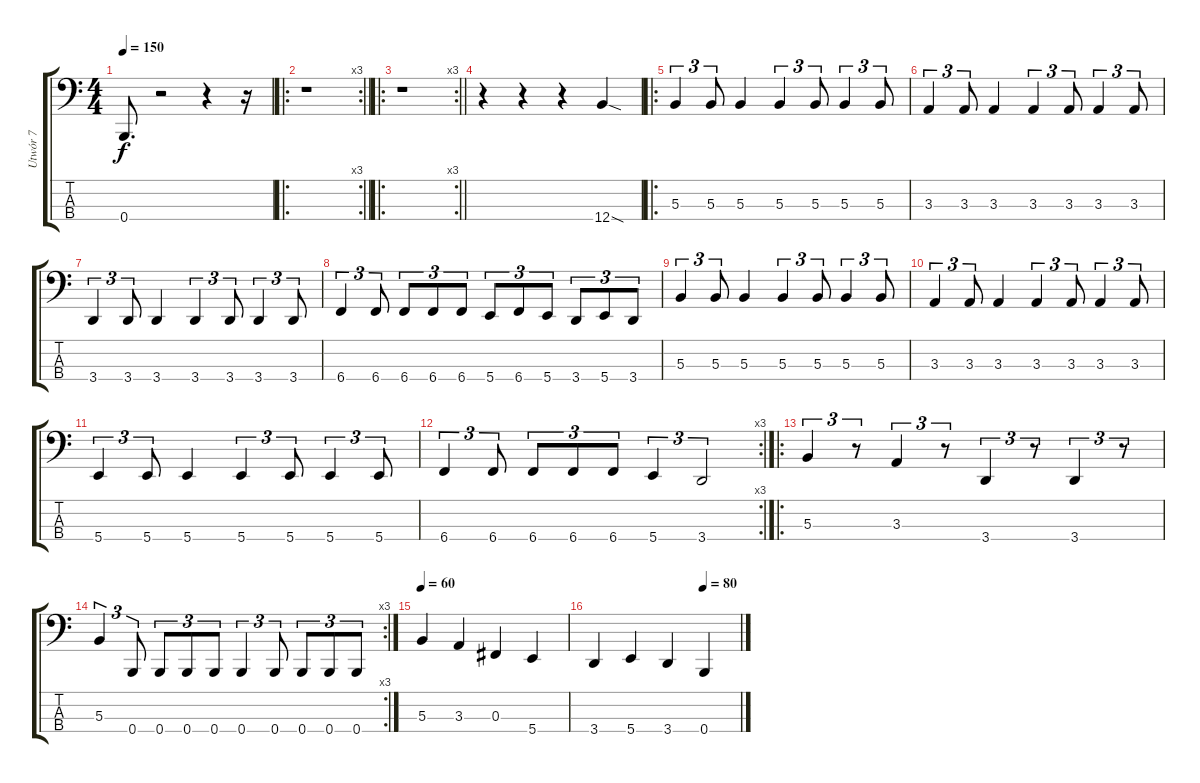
\track ("Utwór 7" "Utwór 7") {instrument electricbassfinger}
\staff {score tabs}
\tuning (E2 B1 Gb1 B0) {hide}
\ts (4 4)
\tempo 150
\clef f4
\ks c
0.4.8{d dy f} r.2 r.4 r.16 |
\ro
\rc 3
\barLineRight lightlight
r.1 |
\ro
\rc 3
\barLineRight lightlight
r.1 |
r.4 r.4 r.4 12.4{sod}.4 |
\ro
5.3.4{tu (3 2)} 5.3.8{tu (3 2)} 5.3.4 5.3.4{tu (3 2)} 5.3.8{tu (3 2)} 5.3.4{tu (3 2)} 5.3.8{tu (3 2)} |
3.3.4{tu (3 2)} 3.3.8{tu (3 2)} 3.3.4 3.3.4{tu (3 2)} 3.3.8{tu (3 2)} 3.3.4{tu (3 2)} 3.3.8{tu (3 2)} |
3.4.4{tu (3 2)} 3.4.8{tu (3 2)} 3.4.4 3.4.4{tu (3 2)} 3.4.8{tu (3 2)} 3.4.4{tu (3 2)} 3.4.8{tu (3 2)} |
6.4.4{tu (3 2)} 6.4.8{tu (3 2)} 6.4.8{tu (3 2)} 6.4.8{tu (3 2)} 6.4.8{tu (3 2)} 5.4.8{tu (3 2)} 6.4.8{tu (3 2)} 5.4.8{tu (3 2)} 3.4.8{tu (3 2)} 5.4.8{tu (3 2)} 3.4.8{tu (3 2)} |
5.3.4{tu (3 2)} 5.3.8{tu (3 2)} 5.3.4 5.3.4{tu (3 2)} 5.3.8{tu (3 2)} 5.3.4{tu (3 2)} 5.3.8{tu (3 2)} |
3.3.4{tu (3 2)} 3.3.8{tu (3 2)} 3.3.4 3.3.4{tu (3 2)} 3.3.8{tu (3 2)} 3.3.4{tu (3 2)} 3.3.8{tu (3 2)} |
5.4.4{tu (3 2)} 5.4.8{tu (3 2)} 5.4.4 5.4.4{tu (3 2)} 5.4.8{tu (3 2)} 5.4.4{tu (3 2)} 5.4.8{tu (3 2)} |
\rc 3
6.4.4{tu (3 2)} 6.4.8{tu (3 2)} 6.4.8{tu (3 2)} 6.4.8{tu (3 2)} 6.4.8{tu (3 2)} 5.4.4{tu (3 2)} 3.4.2{tu (3 2)} |
\ro
5.3.4{tu (3 2)} r.8{tu (3 2)} 3.3.4{tu (3 2)} r.8{tu (3 2)} 3.4.4{tu (3 2)} r.8{tu (3 2)} 3.4.4{tu (3 2)} r.8{tu (3 2)} |
\rc 3
5.3.4{tu (3 2)} 0.4.8{tu (3 2)} 0.4.8{tu (3 2)} 0.4.8{tu (3 2)} 0.4.8{tu (3 2)} 0.4.4{tu (3 2)} 0.4.8{tu (3 2)} 0.4.8{tu (3 2)} 0.4.8{tu (3 2)} 0.4.8{tu (3 2)} |
\tempo 60
5.3.4 3.3.4 0.3.4 5.4.4 |
\tempo (80 0.75)
3.4.4 5.4.4 3.4.4 0.4.4
